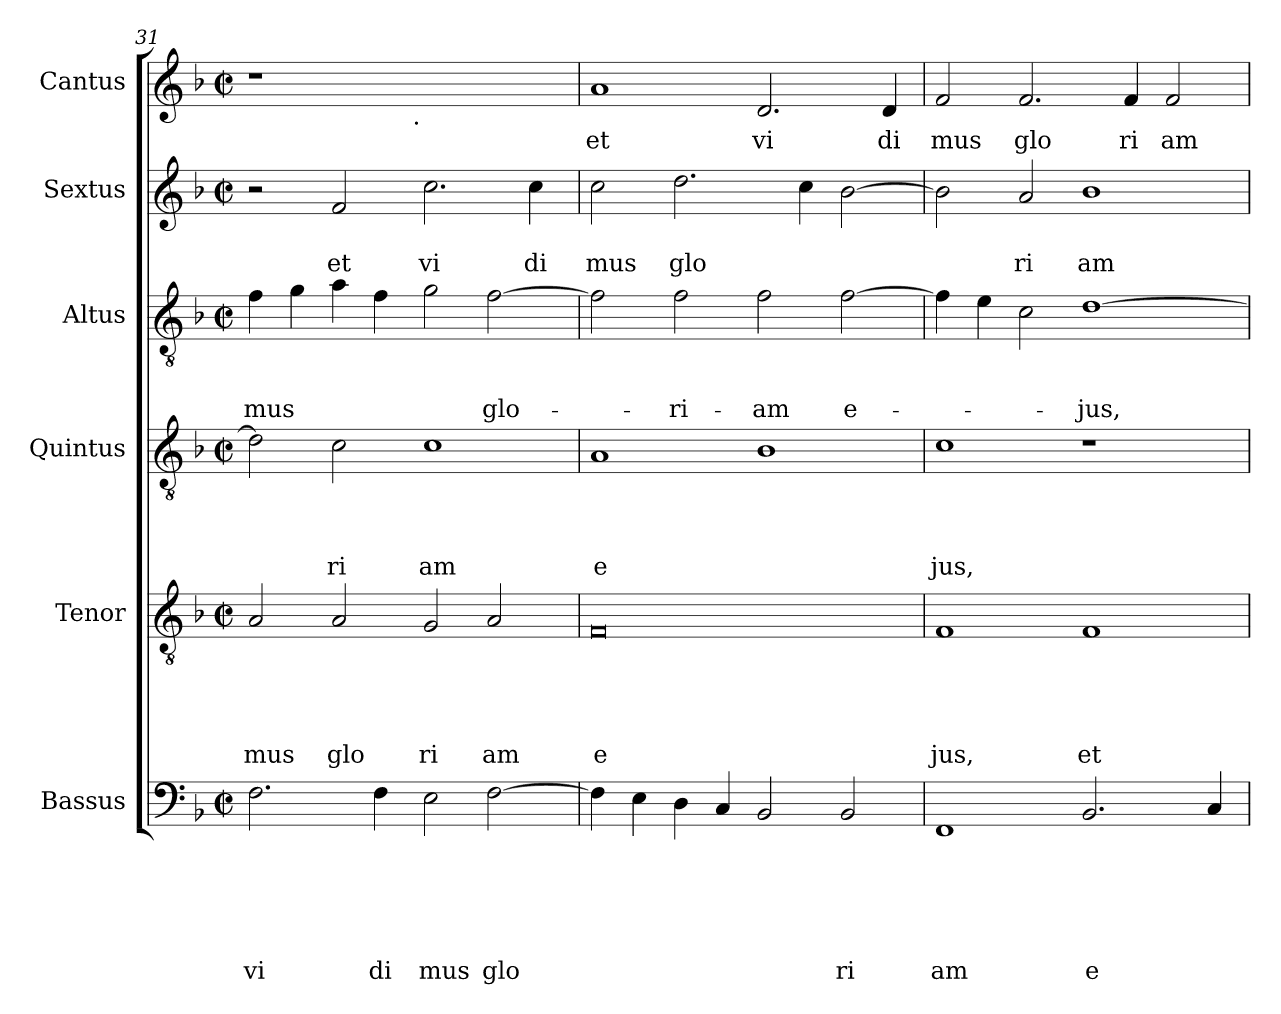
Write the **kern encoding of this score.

**kern	**text	**text	**text	**text	**text	**text	**kern	**text	**text	**text	**text	**text	**kern	**text	**text	**text	**text	**kern	**text	**text	**text	**kern	**text	**text	**kern	**text
*part6	*part6	*part6	*part6	*part6	*part6	*part6	*part5	*part5	*part5	*part5	*part5	*part5	*part4	*part4	*part4	*part4	*part4	*part3	*part3	*part3	*part3	*part2	*part2	*part2	*part1	*part1
*staff6	*staff6	*staff6	*staff6	*staff6	*staff6	*staff6	*staff5	*staff5	*staff5	*staff5	*staff5	*staff5	*staff4	*staff4	*staff4	*staff4	*staff4	*staff3	*staff3	*staff3	*staff3	*staff2	*staff2	*staff2	*staff1	*staff1
*I"Bassus	*	*	*	*	*	*	*I"Tenor	*	*	*	*	*	*I"Quintus	*	*	*	*	*I"Altus	*	*	*	*I"Sextus	*	*	*I"Cantus	*
!!LO:PB:g=z
*clefF4	*	*	*	*	*	*	*clefGv2	*	*	*	*	*	*clefGv2	*	*	*	*	*clefGv2	*	*	*	*clefG2	*	*	*clefG2	*
*k[b-]	*	*	*	*	*	*	*k[b-]	*	*	*	*	*	*k[b-]	*	*	*	*	*k[b-]	*	*	*	*k[b-]	*	*	*k[b-]	*
*F:	*	*	*	*	*	*	*F:	*	*	*	*	*	*F:	*	*	*	*	*F:	*	*	*	*F:	*	*	*F:	*
*M2/2	*	*	*	*	*	*	*M2/2	*	*	*	*	*	*M2/2	*	*	*	*	*M2/2	*	*	*	*M2/2	*	*	*M2/2	*
*met(c|)	*	*	*	*	*	*	*met(c|)	*	*	*	*	*	*met(c|)	*	*	*	*	*met(c|)	*	*	*	*met(c|)	*	*	*met(c|)	*
=31	=31	=31	=31	=31	=31	=31	=31	=31	=31	=31	=31	=31	=31	=31	=31	=31	=31	=31	=31	=31	=31	=31	=31	=31	=31	=31
!	!	!	!	!	!	!LO:LY:b	!	!	!	!	!	!LO:LY:b	!	!	!	!	!	!	!	!	!LO:LY:b	!	!	!	!	!
*	*	*	*	*	*	*	*	*	*	*	*	*	*	*	*	*	*	*	*	*	*	*	*	*	*^	*
2.F\	.	.	.	.	.	vi	2A/	.	.	.	.	-mus	2d\]	.	.	.	.	4f\	.	.	mus	2r	.	.	1r	2ryy	.
.	.	.	.	.	.	.	.	.	.	.	.	.	.	.	.	.	.	4g\	.	.	.	.	.	.	.	.	.
!	!	!	!	!	!	!	!	!	!	!	!	!LO:LY:b	!	!	!	!	!LO:LY:b	!	!	!	!	!	!	!LO:LY:b	!	!	!
.	.	.	.	.	.	.	2A/	.	.	.	.	glo	2c\	.	.	.	-ri	4a\	.	.	.	2f/	.	et	.	4...ryy	.
!	!	!	!	!	!	!LO:LY:b	!	!	!	!	!	!	!	!	!	!	!	!	!	!	!	!	!	!	!	!	!
4F\	.	.	.	.	.	di	.	.	.	.	.	.	.	.	.	.	.	4f\	.	.	.	.	.	.	.	.	.
!	!	!	!	!	!	!	!	!	!	!	!	!	!	!	!	!	!	!	!	!	!	!	!	!	!	!LO:TX:b:t=.	!
.	.	.	.	.	.	.	.	.	.	.	.	.	.	.	.	.	.	.	.	.	.	.	.	.	.	1ryy	.
!	!	!	!	!	!	!LO:LY:b	!	!	!	!	!	!LO:LY:b	!	!	!	!	!LO:LY:b	!	!	!	!	!	!	!LO:LY:b	!	!	!
2E\	.	.	.	.	.	mus	2G/	.	.	.	.	ri	1c	.	.	.	am	2g\	.	.	.	2.cc\	.	vi	1ryy	.	.
!	!	!	!	!	!	!LO:LY:b	!	!	!	!	!	!LO:LY:b	!	!	!	!	!	!	!	!	!LO:LY:b	!	!	!	!	!	!
[>2F\	.	.	.	.	.	glo	2A/	.	.	.	.	am	.	.	.	.	.	[>2f\	.	.	glo-	.	.	.	.	.	.
!	!	!	!	!	!	!	!	!	!	!	!	!	!	!	!	!	!	!	!	!	!	!	!	!LO:LY:b	!	!	!
.	.	.	.	.	.	.	.	.	.	.	.	.	.	.	.	.	.	.	.	.	.	4cc\	.	di	.	.	.
.	.	.	.	.	.	.	.	.	.	.	.	.	.	.	.	.	.	.	.	.	.	.	.	.	.	32ryy	.
=32	=32	=32	=32	=32	=32	=32	=32	=32	=32	=32	=32	=32	=32	=32	=32	=32	=32	=32	=32	=32	=32	=32	=32	=32	=32	=32	=32
!	!	!	!	!	!	!	!	!	!	!	!	!LO:LY:b	!	!	!	!	!LO:LY:b	!	!	!	!	!	!	!LO:LY:b	!	!	!LO:LY:b
*	*	*	*	*	*	*	*	*	*	*	*	*	*	*	*	*	*	*	*	*	*	*	*	*	*v	*v	*
4F\]	.	.	.	.	.	.	0F	.	.	.	.	e	1A	.	.	.	e	2f\]	.	.	.	2cc\	.	mus	1a	et
4E\	.	.	.	.	.	.	.	.	.	.	.	.	.	.	.	.	.	.	.	.	.	.	.	.	.	.
!	!	!	!	!	!	!	!	!	!	!	!	!	!	!	!	!	!	!	!	!	!LO:LY:b	!	!	!LO:LY:b	!	!
4D\	.	.	.	.	.	.	.	.	.	.	.	.	.	.	.	.	.	2f\	.	.	-ri-	2.dd\	.	glo	.	.
4C/	.	.	.	.	.	.	.	.	.	.	.	.	.	.	.	.	.	.	.	.	.	.	.	.	.	.
!	!	!	!	!	!	!	!	!	!	!	!	!	!	!	!	!	!	!	!	!	!LO:LY:b	!	!	!	!	!LO:LY:b
2BB-/	.	.	.	.	.	.	.	.	.	.	.	.	1B-	.	.	.	.	2f\	.	.	-am	.	.	.	2.d/	vi
.	.	.	.	.	.	.	.	.	.	.	.	.	.	.	.	.	.	.	.	.	.	4cc\	.	.	.	.
!	!	!	!	!	!	!LO:LY:b	!	!	!	!	!	!	!	!	!	!	!	!	!	!	!LO:LY:b	!	!	!	!	!
2BB-/	.	.	.	.	.	ri	.	.	.	.	.	.	.	.	.	.	.	[>2f\	.	.	e-	[>2b-\	.	.	.	.
!	!	!	!	!	!	!	!	!	!	!	!	!	!	!	!	!	!	!	!	!	!	!	!	!	!	!LO:LY:b
.	.	.	.	.	.	.	.	.	.	.	.	.	.	.	.	.	.	.	.	.	.	.	.	.	4d/	di
=33	=33	=33	=33	=33	=33	=33	=33	=33	=33	=33	=33	=33	=33	=33	=33	=33	=33	=33	=33	=33	=33	=33	=33	=33	=33	=33
!	!	!	!	!	!	!LO:LY:b	!	!	!	!	!	!LO:LY:b	!	!	!	!	!LO:LY:b	!	!	!	!	!	!	!	!	!LO:LY:b
1FF	.	.	.	.	.	am	1F	.	.	.	.	jus,	1c	.	.	.	jus,	4f\]	.	.	.	2b-\]	.	.	2f/	mus
.	.	.	.	.	.	.	.	.	.	.	.	.	.	.	.	.	.	4e\	.	.	.	.	.	.	.	.
!	!	!	!	!	!	!	!	!	!	!	!	!	!	!	!	!	!	!	!	!	!	!	!	!LO:LY:b	!	!LO:LY:b
.	.	.	.	.	.	.	.	.	.	.	.	.	.	.	.	.	.	2c\	.	.	.	2a/	.	ri	2.f/	glo
!	!	!	!	!	!	!LO:LY:b	!	!	!	!	!	!LO:LY:b	!	!	!	!	!	!	!	!	!LO:LY:b	!	!	!LO:LY:b	!	!
2.BB-/	.	.	.	.	.	e	1F	.	.	.	.	et	1r	.	.	.	.	[>1d	.	.	-jus,	1b-	.	am	.	.
!	!	!	!	!	!	!	!	!	!	!	!	!	!	!	!	!	!	!	!	!	!	!	!	!	!	!LO:LY:b
.	.	.	.	.	.	.	.	.	.	.	.	.	.	.	.	.	.	.	.	.	.	.	.	.	4f/	ri
!	!	!	!	!	!	!	!	!	!	!	!	!	!	!	!	!	!	!	!	!	!	!	!	!	!	!LO:LY:b
.	.	.	.	.	.	.	.	.	.	.	.	.	.	.	.	.	.	.	.	.	.	.	.	.	2f/	am
4C/	.	.	.	.	.	.	.	.	.	.	.	.	.	.	.	.	.	.	.	.	.	.	.	.	.	.
=	=	=	=	=	=	=	=	=	=	=	=	=	=	=	=	=	=	=	=	=	=	=	=	=	=	=
*-	*-	*-	*-	*-	*-	*-	*-	*-	*-	*-	*-	*-	*-	*-	*-	*-	*-	*-	*-	*-	*-	*-	*-	*-	*-	*-
